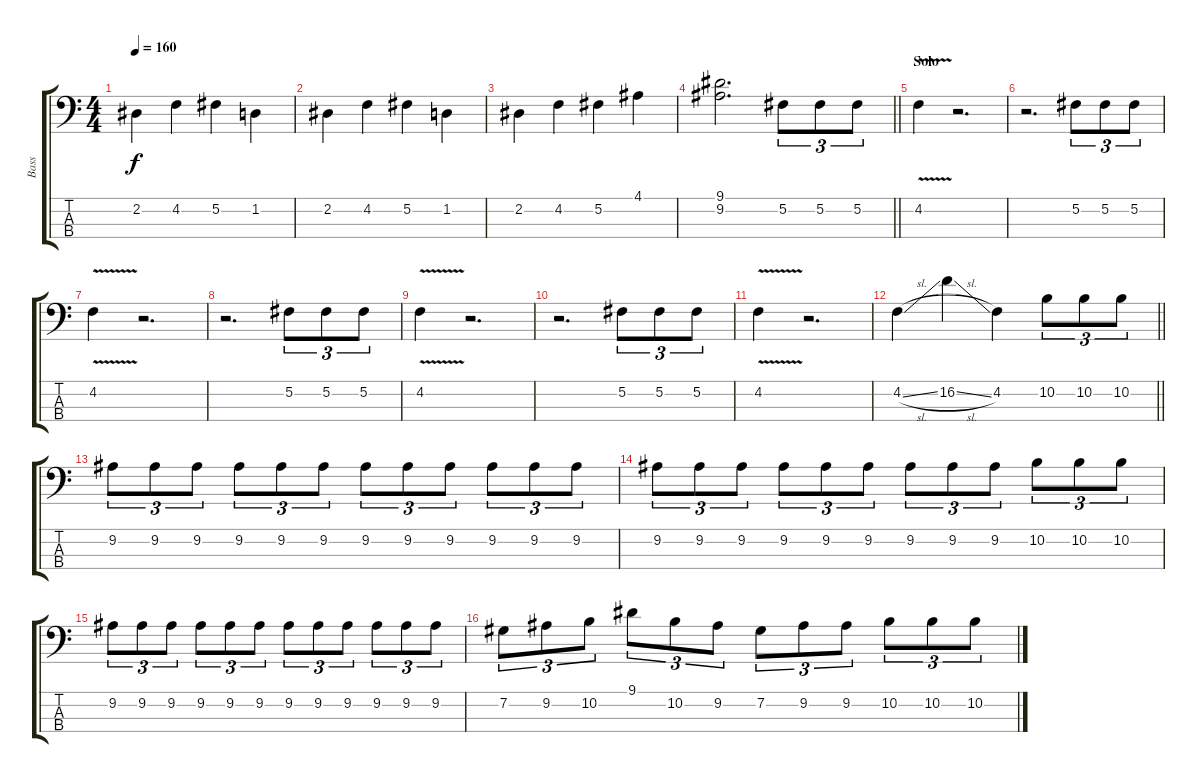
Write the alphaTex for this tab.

\track ("Bass" "Bass") {instrument electricbassfinger}
\staff {score tabs}
\tuning (Gb2 Db2 Ab1 Eb1) {hide}
\ts (4 4)
\tempo 160
\clef f4
\ks c
2.2.4{dy f} 4.2.4 5.2.4 1.2.4 |
2.2.4 4.2.4 5.2.4 1.2.4 |
2.2.4 4.2.4 5.2.4 4.1.4 |
\barLineRight lightlight
(9.1 9.2).2{d} 5.2.8{tu (3 2)} 5.2.8{tu (3 2)} 5.2.8{tu (3 2)} |
\section ("" "Solo")
4.2{v}.4 r.2{d} |
r.2{d} 5.2.8{tu (3 2)} 5.2.8{tu (3 2)} 5.2.8{tu (3 2)} |
4.2{v}.4 r.2{d} |
r.2{d} 5.2.8{tu (3 2)} 5.2.8{tu (3 2)} 5.2.8{tu (3 2)} |
4.2{v}.4 r.2{d} |
r.2{d} 5.2.8{tu (3 2)} 5.2.8{tu (3 2)} 5.2.8{tu (3 2)} |
4.2{v}.4 r.2{d} |
\barLineRight lightlight
4.2{sl}.4 16.2{sl}.4 4.2.4 10.2.8{tu (3 2)} 10.2.8{tu (3 2)} 10.2.8{tu (3 2)} |
\section ("" "")
9.2.8{tu (3 2)} 9.2.8{tu (3 2)} 9.2.8{tu (3 2)} 9.2.8{tu (3 2)} 9.2.8{tu (3 2)} 9.2.8{tu (3 2)} 9.2.8{tu (3 2)} 9.2.8{tu (3 2)} 9.2.8{tu (3 2)} 9.2.8{tu (3 2)} 9.2.8{tu (3 2)} 9.2.8{tu (3 2)} |
9.2.8{tu (3 2)} 9.2.8{tu (3 2)} 9.2.8{tu (3 2)} 9.2.8{tu (3 2)} 9.2.8{tu (3 2)} 9.2.8{tu (3 2)} 9.2.8{tu (3 2)} 9.2.8{tu (3 2)} 9.2.8{tu (3 2)} 10.2.8{tu (3 2)} 10.2.8{tu (3 2)} 10.2.8{tu (3 2)} |
9.2.8{tu (3 2)} 9.2.8{tu (3 2)} 9.2.8{tu (3 2)} 9.2.8{tu (3 2)} 9.2.8{tu (3 2)} 9.2.8{tu (3 2)} 9.2.8{tu (3 2)} 9.2.8{tu (3 2)} 9.2.8{tu (3 2)} 9.2.8{tu (3 2)} 9.2.8{tu (3 2)} 9.2.8{tu (3 2)} |
7.2.8{tu (3 2)} 9.2.8{tu (3 2)} 10.2.8{tu (3 2)} 9.1.8{tu (3 2)} 10.2.8{tu (3 2)} 9.2.8{tu (3 2)} 7.2.8{tu (3 2)} 9.2.8{tu (3 2)} 9.2.8{tu (3 2)} 10.2.8{tu (3 2)} 10.2.8{tu (3 2)} 10.2.8{tu (3 2)}
